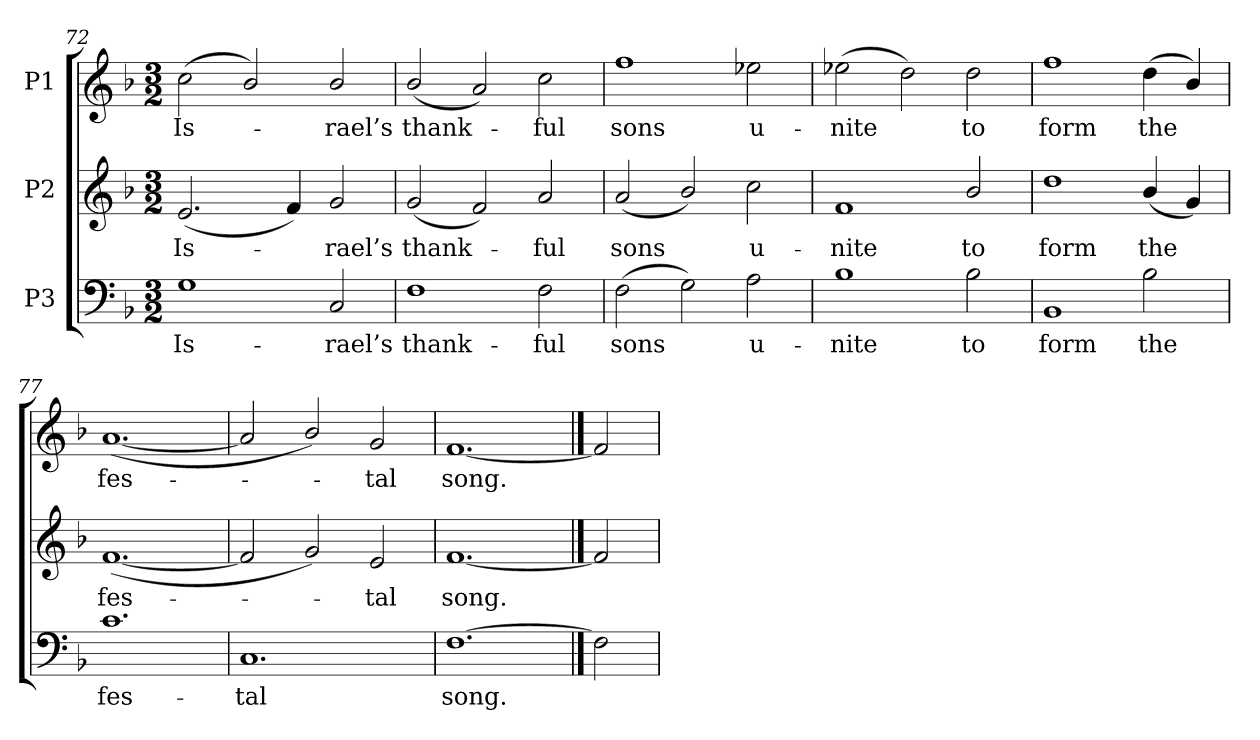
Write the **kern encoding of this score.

**kern	**text	**kern	**text	**kern	**text
*part3	*part3	*part2	*part2	*part1	*part1
*staff3	*staff3	*staff2	*staff2	*staff1	*staff1
*I"P3	*	*I"P2	*	*I"P1	*
*clefF4	*	*clefG2	*	*clefG2	*
*k[b-]	*	*k[b-]	*	*k[b-]	*
*F:	*	*F:	*	*F:	*
*M3/2	*	*M3/2	*	*M3/2	*
=72	=72	=72	=72	=72	=72
!	!LO:LY:b:color=#000000	!	!	!	!
!	!	!	!LO:LY:b:color=#000000	!	!
!	!	!	!	!	!LO:LY:b:color=#000000
1Gi	Is-	(2.ei/	Is-	(2cci\	Is-
.	.	.	.	2b-i/)	.
.	.	4fi/)	.	.	.
!	!LO:LY:b:color=#000000	!	!	!	!
!	!	!	!LO:LY:b:color=#000000	!	!
!	!	!	!	!	!LO:LY:b:color=#000000
2Ci/	-rael’s	2gi/	-rael’s	2b-i/	-rael’s
!!LO:LB:g=z
=73	=73	=73	=73	=73	=73
!	!LO:LY:b:color=#000000	!	!	!	!
!	!	!	!LO:LY:b:color=#000000	!	!
!	!	!	!	!	!LO:LY:b:color=#000000
1Fi	thank-	(2gi/	thank-	(2b-i/	thank-
.	.	2fi/)	.	2ai/)	.
!	!LO:LY:b:color=#000000	!	!	!	!
!	!	!	!LO:LY:b:color=#000000	!	!
!	!	!	!	!	!LO:LY:b:color=#000000
2Fi\	-ful	2ai/	-ful	2cci\	-ful
=74	=74	=74	=74	=74	=74
!	!LO:LY:b:color=#000000	!	!	!	!
!	!	!	!LO:LY:b:color=#000000	!	!
!	!	!	!	!	!LO:LY:b:color=#000000
(2Fi\	sons	(2ai/	sons	1ffi	sons
2Gi\)	.	2b-i/)	.	.	.
!	!LO:LY:b:color=#000000	!	!	!	!
!	!	!	!LO:LY:b:color=#000000	!	!
!	!	!	!	!	!LO:LY:b:color=#000000
2Ai\	u-	2cci\	u-	2ee-Xi\	u-
=75	=75	=75	=75	=75	=75
!	!LO:LY:b:color=#000000	!	!	!	!
!	!	!	!LO:LY:b:color=#000000	!	!
!	!	!	!	!	!LO:LY:b:color=#000000
1B-i	-nite	1fi	-nite	(2ee-Xi\	-nite
.	.	.	.	2ddi\)	.
!	!LO:LY:b:color=#000000	!	!	!	!
!	!	!	!LO:LY:b:color=#000000	!	!
!	!	!	!	!	!LO:LY:b:color=#000000
2B-i\	to	2b-i/	to	2ddi\	to
=76	=76	=76	=76	=76	=76
!	!LO:LY:b:color=#000000	!	!	!	!
!	!	!	!LO:LY:b:color=#000000	!	!
!	!	!	!	!	!LO:LY:b:color=#000000
1BB-i	form	1ddi	form	1ffi	form
!	!LO:LY:b:color=#000000	!	!	!	!
!	!	!	!LO:LY:b:color=#000000	!	!
!	!	!	!	!	!LO:LY:b:color=#000000
2B-i\	the	(4b-i/	the	(4ddi\	the
.	.	4gi/)	.	4b-i/)	.
=77	=77	=77	=77	=77	=77
!	!LO:LY:b:color=#000000	!	!	!	!
!	!	!	!LO:LY:b:color=#000000	!	!
!	!	!	!	!	!LO:LY:b:color=#000000
1.ci	fes-	([<1.fi	fes-	([<1.ai	fes-
=78	=78	=78	=78	=78	=78
!	!LO:LY:b:color=#000000	!	!	!	!
1.Ci	-tal	2fi/]	.	2ai/]	.
.	.	2gi/)	.	2b-i/)	.
!	!	!	!LO:LY:b:color=#000000	!	!
!	!	!	!	!	!LO:LY:b:color=#000000
.	.	2ei/	-tal	2gi/	-tal
=79	=79	=79	=79	=79	=79
!	!LO:LY:b:color=#000000	!	!	!	!
!	!	!	!LO:LY:b:color=#000000	!	!
!	!	!	!	!	!LO:LY:b:color=#000000
[1.Fi	song.	[1.fi	song.	[1.fi	song.
==80	==80	==80	==80	==80	==80
2Fi]	.	2fi]	.	2fi]	.
=	=	=	=	=	=
*-	*-	*-	*-	*-	*-
